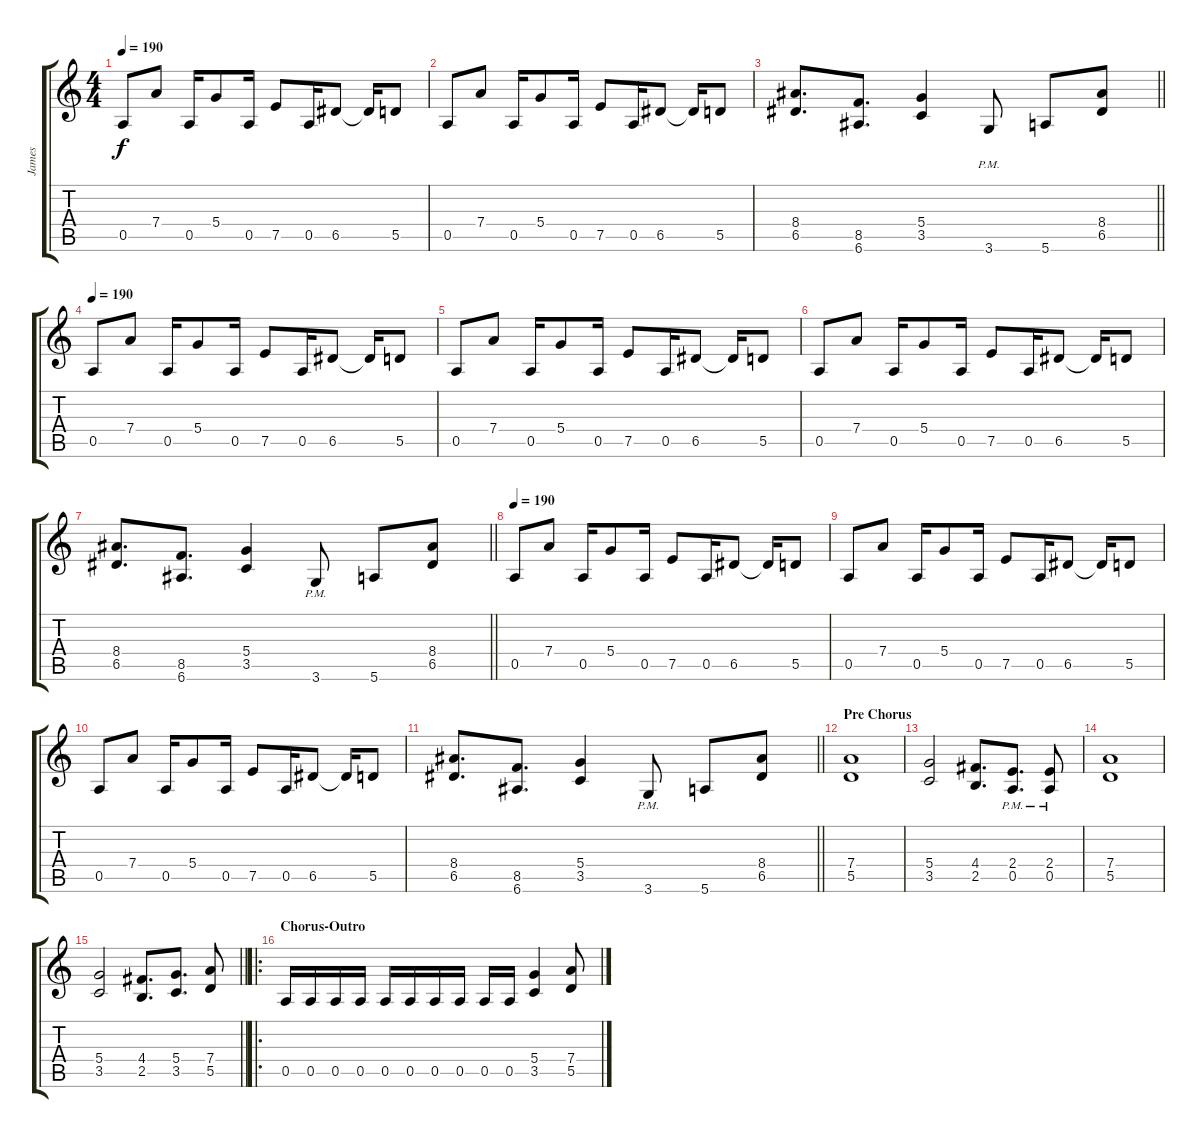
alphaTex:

\track ("James" "James") {instrument distortionguitar}
\staff {score tabs}
\tuning (E4 B3 G3 D3 A2 E2) {hide}
\ts (4 4)
\tempo 190
\clef g2
\ks c
0.5.8{dy f} 7.4.8 0.5.16 5.4.8 0.5.16 7.5.8 0.5.16 6.5.8 6.5{t}.16 5.5.8 |
0.5.8 7.4.8 0.5.16 5.4.8 0.5.16 7.5.8 0.5.16 6.5.8 6.5{t}.16 5.5.8 |
\barLineRight lightlight
(8.4 6.5).8{d} (8.5 6.6).8{d} (5.4 3.5).4 3.6{pm}.8 5.6.8 (8.4 6.5).8 |
\tempo 190
0.5.8 7.4.8 0.5.16 5.4.8 0.5.16 7.5.8 0.5.16 6.5.8 6.5{t}.16 5.5.8 |
0.5.8 7.4.8 0.5.16 5.4.8 0.5.16 7.5.8 0.5.16 6.5.8 6.5{t}.16 5.5.8 |
0.5.8 7.4.8 0.5.16 5.4.8 0.5.16 7.5.8 0.5.16 6.5.8 6.5{t}.16 5.5.8 |
\barLineRight lightlight
(8.4 6.5).8{d} (8.5 6.6).8{d} (5.4 3.5).4 3.6{pm}.8 5.6.8 (8.4 6.5).8 |
\tempo 190
0.5.8 7.4.8 0.5.16 5.4.8 0.5.16 7.5.8 0.5.16 6.5.8 6.5{t}.16 5.5.8 |
0.5.8 7.4.8 0.5.16 5.4.8 0.5.16 7.5.8 0.5.16 6.5.8 6.5{t}.16 5.5.8 |
0.5.8 7.4.8 0.5.16 5.4.8 0.5.16 7.5.8 0.5.16 6.5.8 6.5{t}.16 5.5.8 |
\barLineRight lightlight
(8.4 6.5).8{d} (8.5 6.6).8{d} (5.4 3.5).4 3.6{pm}.8 5.6.8 (8.4 6.5).8 |
\section ("" "Pre Chorus")
(7.4 5.5).1 |
(5.4 3.5).2 (4.4 2.5).8{d} (2.4{pm} 0.5).8{d} (2.4{pm} 0.5).8 |
(7.4 5.5).1 |
\barLineRight lightlight
(5.4 3.5).2 (4.4 2.5).8{d} (5.4 3.5).8{d} (7.4 5.5).8 |
\ro
\section ("" "Chorus-Outro")
0.5.16 0.5.16 0.5.16 0.5.16 0.5.16 0.5.16 0.5.16 0.5.16 0.5.16 0.5.16 (5.4 3.5).4 (7.4 5.5).8
